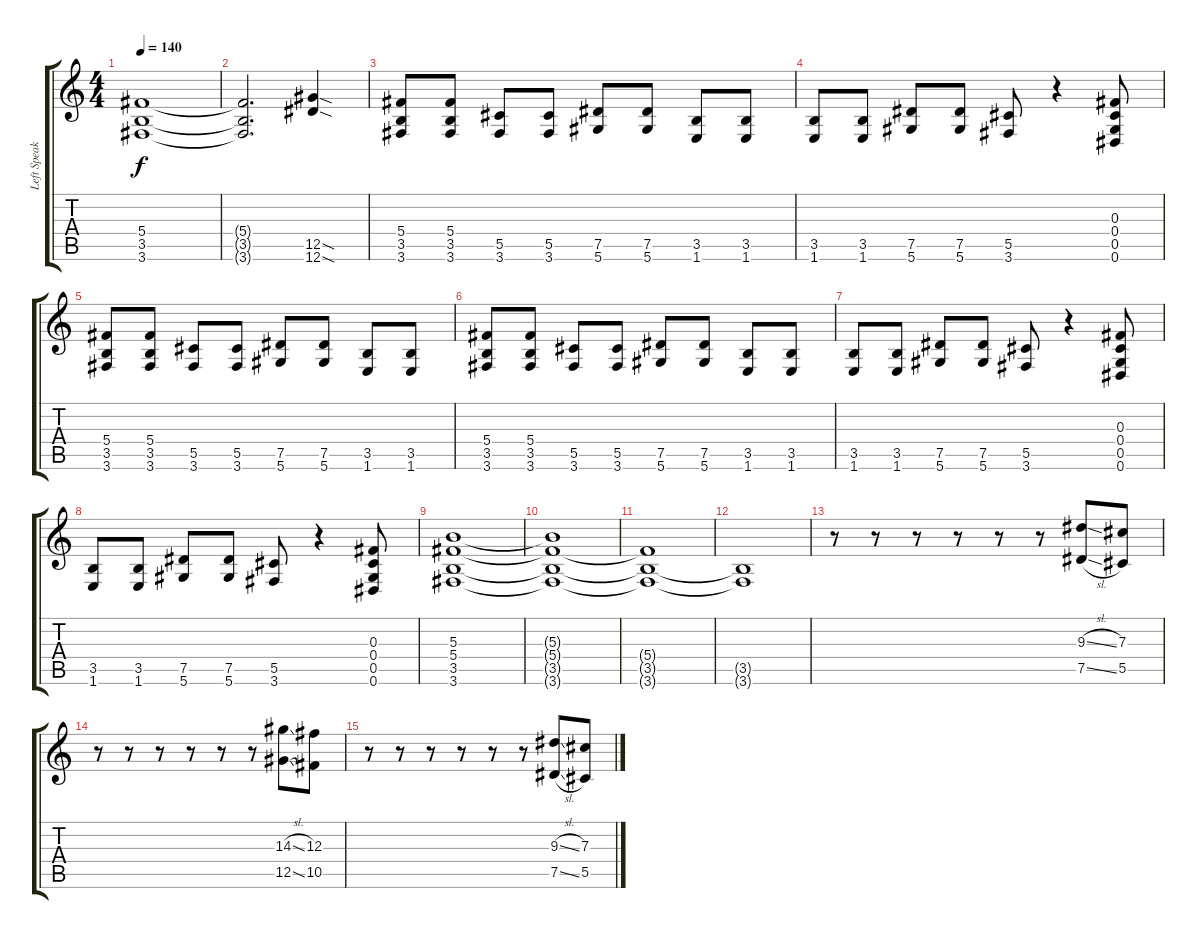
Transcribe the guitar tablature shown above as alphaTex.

\track ("Left Speaker" "Left Speak") {instrument distortionguitar}
\staff {score tabs}
\tuning (Eb4 Bb3 Gb3 Db3 Ab2 Eb2) {hide}
\ts (4 4)
\tempo 140
\clef g2
\ks c
(5.4 3.5 3.6).1{dy f} |
(5.4{t} 3.5{t} 3.6{t}).2{d} (12.5{sod} 12.6{sod}).4 |
(5.4 3.5 3.6).8 (5.4 3.5 3.6).8 (5.5 3.6).8 (5.5 3.6).8 (7.5 5.6).8 (7.5 5.6).8 (3.5 1.6).8 (3.5 1.6).8 |
(3.5 1.6).8 (3.5 1.6).8 (7.5 5.6).8 (7.5 5.6).8 (5.5 3.6).8 r.4 (0.3 0.4 0.5 0.6).8 |
(5.4 3.5 3.6).8 (5.4 3.5 3.6).8 (5.5 3.6).8 (5.5 3.6).8 (7.5 5.6).8 (7.5 5.6).8 (3.5 1.6).8 (3.5 1.6).8 |
(5.4 3.5 3.6).8 (5.4 3.5 3.6).8 (5.5 3.6).8 (5.5 3.6).8 (7.5 5.6).8 (7.5 5.6).8 (3.5 1.6).8 (3.5 1.6).8 |
(3.5 1.6).8 (3.5 1.6).8 (7.5 5.6).8 (7.5 5.6).8 (5.5 3.6).8 r.4 (0.3 0.4 0.5 0.6).8 |
(3.5 1.6).8 (3.5 1.6).8 (7.5 5.6).8 (7.5 5.6).8 (5.5 3.6).8 r.4 (0.3 0.4 0.5 0.6).8 |
(5.3 5.4 3.5 3.6).1 |
(5.3{t} 5.4{t} 3.5{t} 3.6{t}).1 |
(5.4{t} 3.5{t} 3.6{t}).1 |
(3.5{t} 3.6{t}).1 |
r.8 r.8 r.8 r.8 r.8 r.8 (9.3{sl} 7.5{sl}).8 (7.3 5.5).8 |
r.8 r.8 r.8 r.8 r.8 r.8 (14.3{sl} 12.5{sl}).8 (12.3 10.5).8 |
r.8 r.8 r.8 r.8 r.8 r.8 (9.3{sl} 7.5{sl}).8 (7.3 5.5).8
